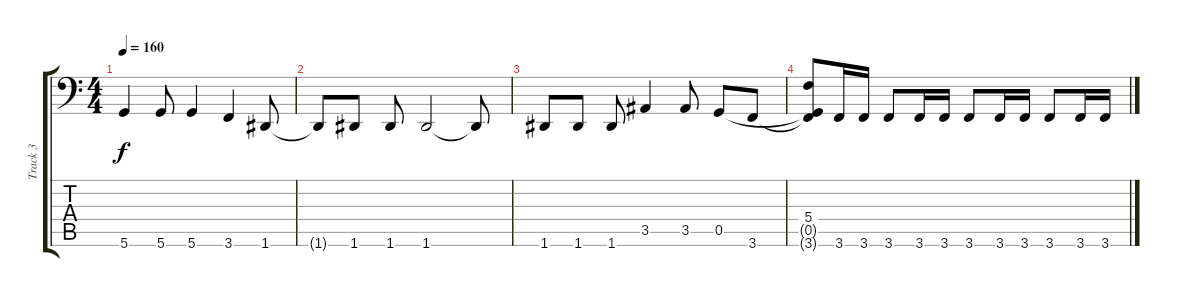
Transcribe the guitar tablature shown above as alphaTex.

\track ("Track 3" "Track 3") {instrument electricbasspick}
\staff {score tabs}
\tuning (D3 A2 F2 C2 G1 D1) {hide}
\ts (4 4)
\tempo 160
\clef f4
\ks c
5.6.4{dy f} 5.6.8 5.6.4 3.6.4 1.6.8 |
1.6{t}.8 1.6.8 1.6.8 1.6.2 1.6{t}.8 |
1.6.8 1.6.8 1.6.8 3.5.4 3.5.8 0.5.8 3.6.8 |
(5.4 0.5{t} 3.6{t}).8 3.6.16 3.6.16 3.6.8 3.6.16 3.6.16 3.6.8 3.6.16 3.6.16 3.6.8 3.6.16 3.6.16
